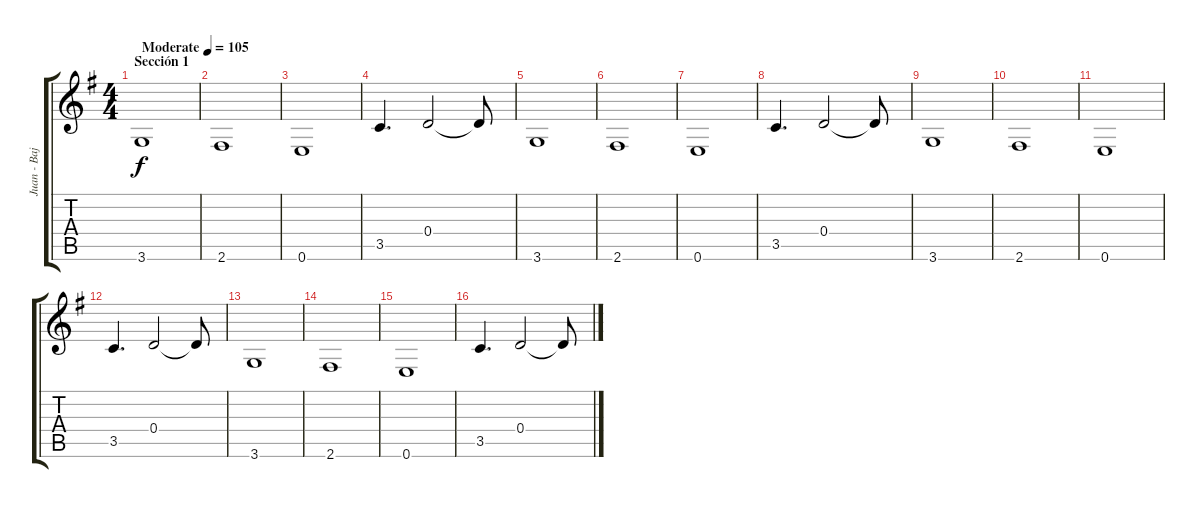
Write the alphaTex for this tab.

\track ("Juan - Bajo" "Juan - Baj") {instrument acousticbass}
\staff {score tabs}
\tuning (E4 B3 G3 D3 A2 E2) {hide}
\ts (4 4)
\section ("" "Sección 1")
\tempo (105 "Moderate")
\clef g2
\ks g
3.6.1{dy f instrument acousticbass} |
2.6.1 |
0.6.1 |
3.5.4{d} 0.4.2 0.4{t}.8 |
3.6.1 |
2.6.1 |
0.6.1 |
3.5.4{d} 0.4.2 0.4{t}.8 |
3.6.1 |
2.6.1 |
0.6.1 |
3.5.4{d} 0.4.2 0.4{t}.8 |
3.6.1 |
2.6.1 |
0.6.1 |
3.5.4{d} 0.4.2 0.4{t}.8
